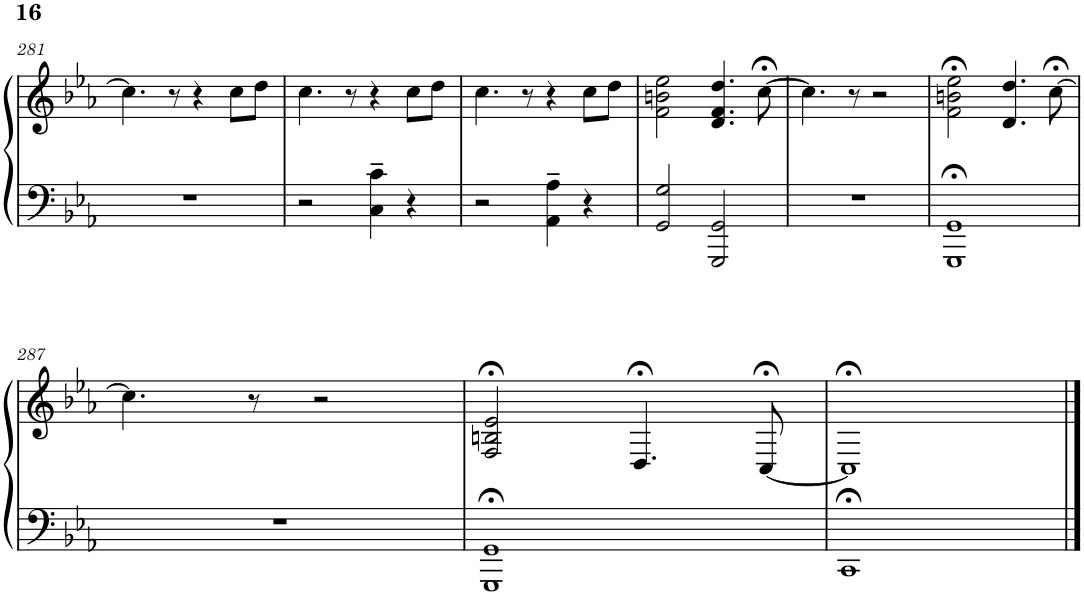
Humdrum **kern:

**kern	**kern
*part1	*part1
*staff2	*staff1
*I"Piano	*
*I'Pno.	*
!!LO:PB:g=z
*clefF4	*clefG2
*k[b-e-a-]	*k[b-e-a-]
*M4/4	*M4/4
=281	=281
1r	4.cc\]
.	8r
.	4r
.	8cc\L
.	8dd\J
=282	=282
2r	4.cc\
.	8r
4C\~ 4c\~	4r
4r	8cc\L
.	8dd\J
=283	=283
2r	4.cc\
.	8r
4AA-\~ 4A-\~	4r
4r	8cc\L
.	8dd\J
=284	=284
2GG/ 2G/	2f\ 2bn\ 2ee-\
2GGG/ 2GG/	4.d/ 4.f/ 4.dd/
.	[8cc;<\
=285	=285
1r	4.cc\]
.	8r
.	2r
=286	=286
1GGG;< 1GG;<	2f\;< 2bn\;< 2ee-\;<
.	4.d/ 4.dd/
.	[8cc;<\
!!LO:LB:g=z
=287	=287
1r	4.cc\]
.	8r
.	2r
=288	=288
1GGG;< 1GG;<	2F/;< 2Bn/;< 2e-/;<
.	4.D;</
.	[8C;</
=289	=289
1CC;<	1C;<]
==	==
*-	*-
